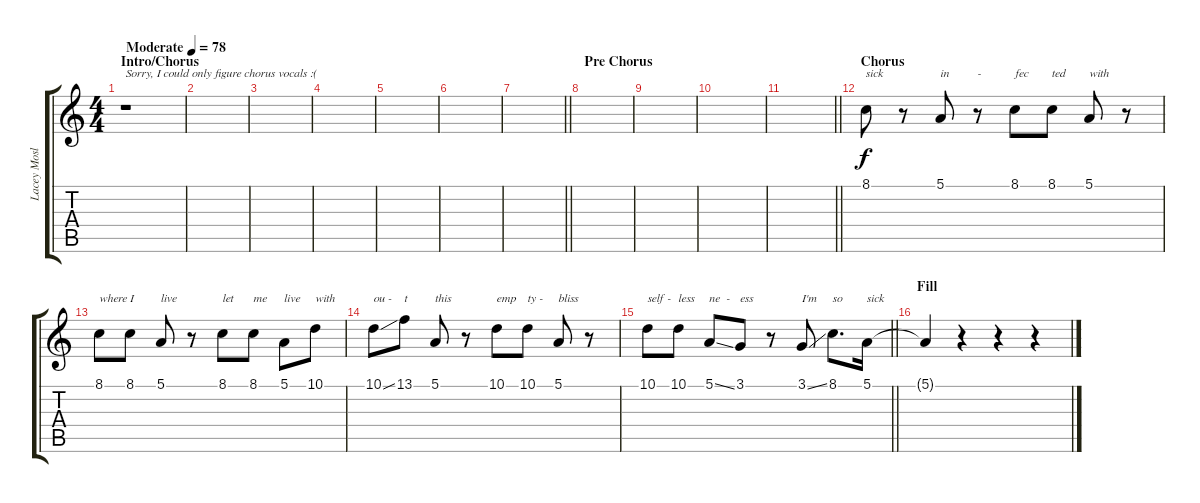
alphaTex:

\track ("Lacey Mosley" "Lacey Mosl") {instrument oboe}
\staff {score tabs}
\tuning (E4 B3 G3 D3 A2 E2) {hide}
\ts (4 4)
\section ("" "Intro/Chorus")
\tempo (78 "Moderate")
\clef g2
\ks c
r.1{txt "Sorry, I could only figure chorus vocals :(" dy f instrument oboe} |
|
|
|
|
|
\barLineRight lightlight
|
\section ("" "Pre Chorus")
|
|
|
\barLineRight lightlight
|
\section ("" "Chorus")
8.1.8{txt "sick"} r.8 5.1.8{txt "in"} r.8{txt "-"} 8.1.8{txt "fec"} 8.1.8{txt "ted"} 5.1.8{txt "with"} r.8 |
8.1.8{txt "where"} 8.1.8{txt "I"} 5.1.8{txt "live"} r.8 8.1.8{txt "let"} 8.1.8{txt "me"} 5.1.8{txt "live"} 10.1.8{txt "with"} |
10.1{ss}.8{txt "ou -"} 13.1.8{txt "t"} 5.1.8{txt "this"} r.8 10.1.8{txt "emp"} 10.1.8{txt "ty - "} 5.1.8{txt "bliss"} r.8 |
\barLineRight lightlight
10.1.8{txt "self - "} 10.1.8{txt "less"} 5.1{ss}.8{txt "ne  - "} 3.1.8{txt "ess"} r.8 3.1{ss}.8{txt "I'm"} 8.1.8{d txt "so"} 5.1.16{txt "sick"} |
\section ("" "Fill")
5.1{t}.4 r.4 r.4 r.4
